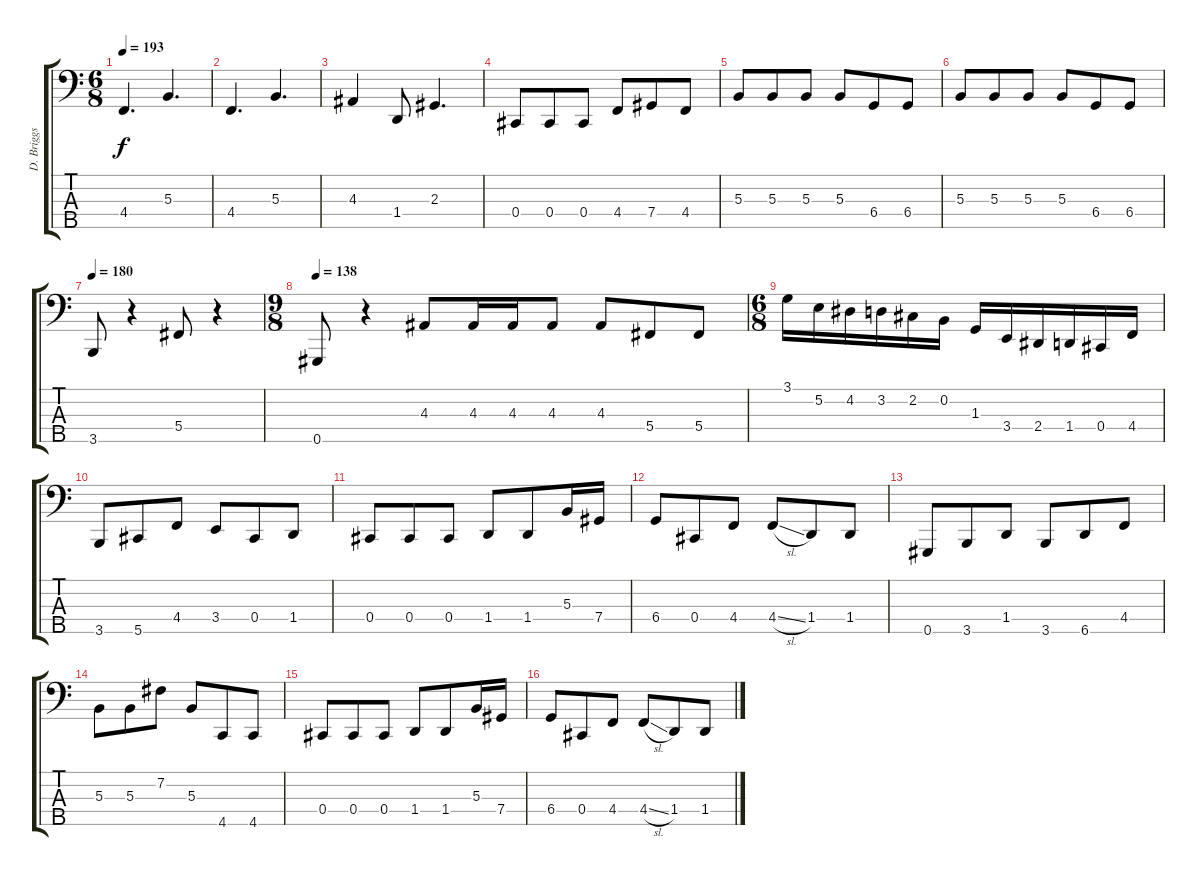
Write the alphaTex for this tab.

\track ("D. Briggs Bass" "D. Briggs ") {instrument electricbassfinger}
\staff {score tabs}
\tuning (E2 B1 Gb1 Db1 Ab0) {hide}
\ts (6 8)
\tempo 193
\clef f4
\ks c
4.4.4{d dy f} 5.3.4{d} |
4.4.4{d} 5.3.4{d} |
4.3.4 1.4.8 2.3.4{d} |
0.4.8 0.4.8 0.4.8 4.4.8 7.4.8 4.4.8 |
5.3.8 5.3.8 5.3.8 5.3.8 6.4.8 6.4.8 |
5.3.8 5.3.8 5.3.8 5.3.8 6.4.8 6.4.8 |
\tempo 180
3.5.8 r.4 5.4.8 r.4 |
\ts (9 8)
\tempo 138
0.5.8 r.4 4.3.8 4.3.16 4.3.16 4.3.8 4.3.8 5.4.8 5.4.8 |
\ts (6 8)
3.1.16 5.2.16 4.2.16 3.2.16 2.2.16 0.2.16 1.3.16 3.4.16 2.4.16 1.4.16 0.4.16 4.4.16 |
3.5.8 5.5.8 4.4.8 3.4.8 0.4.8 1.4.8 |
0.4.8 0.4.8 0.4.8 1.4.8 1.4.8 5.3.16 7.4.16 |
6.4.8 0.4.8 4.4.8 4.4{sl}.8 1.4.8 1.4.8 |
0.5.8 3.5.8 1.4.8 3.5.8 6.5.8 4.4.8 |
5.3.8 5.3.8 7.2.8 5.3.8 4.5.8 4.5.8 |
0.4.8 0.4.8 0.4.8 1.4.8 1.4.8 5.3.16 7.4.16 |
6.4.8 0.4.8 4.4.8 4.4{sl}.8 1.4.8 1.4.8
